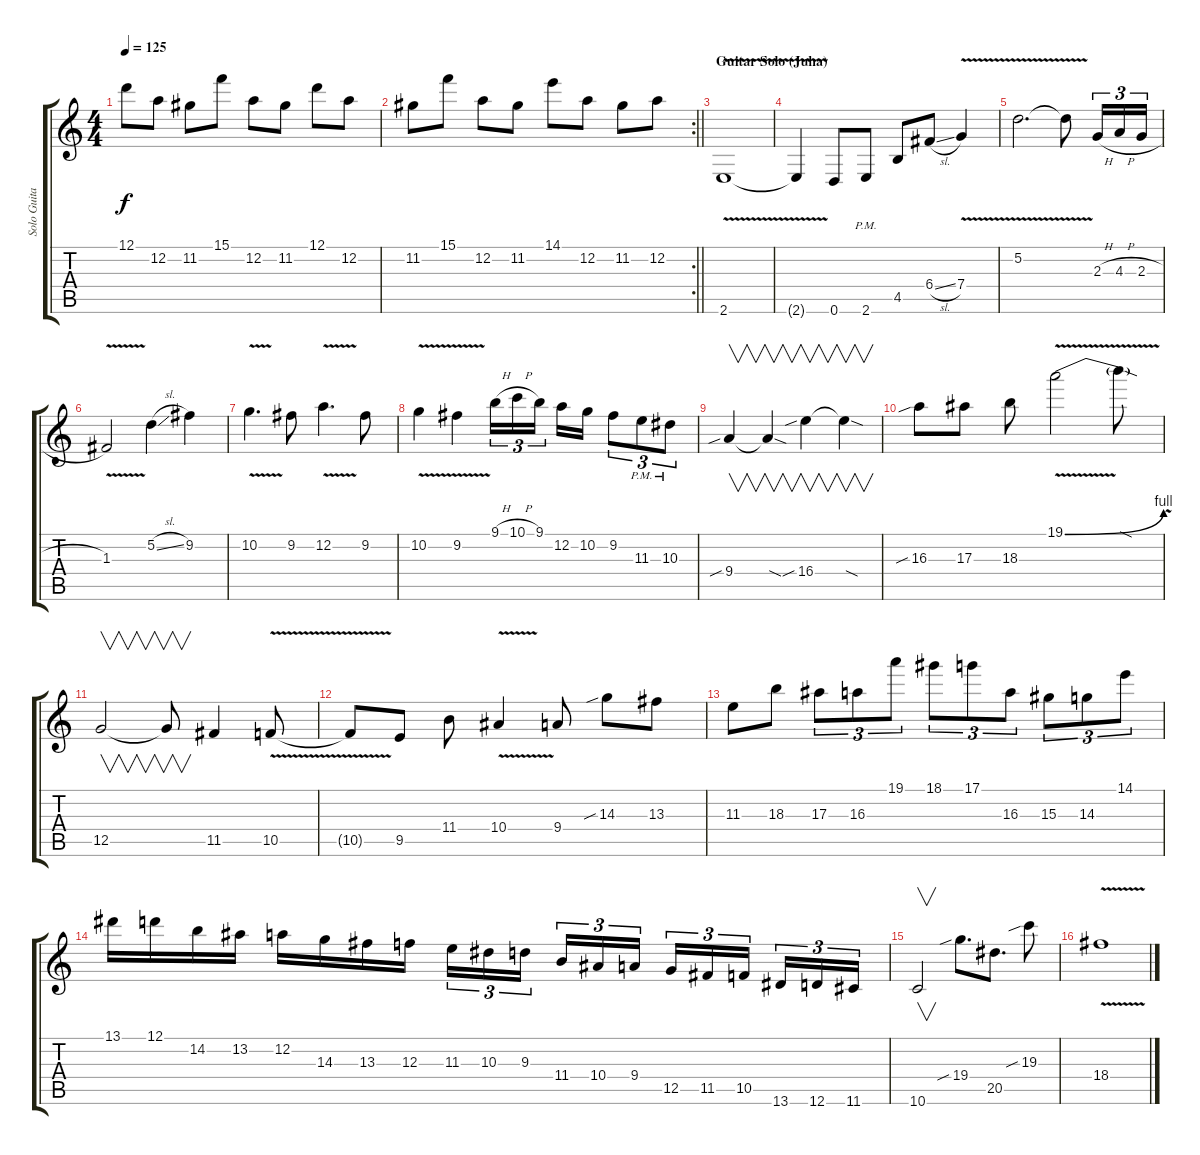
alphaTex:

\track ("Solo Guitar (Juha)" "Solo Guita") {instrument distortionguitar}
\staff {score tabs}
\tuning (D4 A3 F3 C3 G2 D2) {hide}
\ts (4 4)
\tempo 125
\clef g2
\ks c
12.1.8{dy f} 12.2.8 11.2.8 15.1.8 12.2.8 11.2.8 12.1.8 12.2.8 |
\rc 2
\barLineRight lightlight
11.2.8 15.1.8 12.2.8 11.2.8 14.1.8 12.2.8 11.2.8 12.2.8 |
\section ("" "Guitar Solo (Juha)")
2.6{v}.1 |
2.6{v t}.4 0.6.8 2.6{pm}.8 4.5.8 6.4{sl}.8 7.4{v}.4 |
5.2{v}.2{d} 5.2{v t}.8 2.3{h}.16{tu (3 2)} 4.3{h}.16{tu (3 2)} 2.3{h}.16{tu (3 2)} |
1.3{v}.2 5.2{sl}.4 9.2.4 |
10.2{v}.4{d} 9.2.8 12.2{v}.4{d} 9.2.8 |
10.2{v}.4 9.2{v}.4 9.1{h}.16{tu (3 2)} 10.1{h}.16{tu (3 2)} 9.1.16{tu (3 2)} 12.2.16 10.2.16 9.2.8{tu (3 2)} 11.3{pm}.8{tu (3 2)} 10.3{pm}.8{tu (3 2)} |
9.4{sib}.4{v} 9.4{sod t}.4{v} 16.4{sib}.4{v} 16.4{sod t}.4{v} |
16.3{sib}.8 17.3.8 18.3.8 19.1{be (bend 0 0 60 4) v}.2 19.1{v sod t}.8 |
12.5.2{v} 12.5{t}.8{v} 11.5.4 10.5{v}.8 |
10.5{v t}.8 9.5.8 11.4.8 10.4{v}.4 9.4.8 14.3{sib}.8 13.3.8 |
11.3.8 18.3.8 17.3.8{tu (3 2)} 16.3.8{tu (3 2)} 19.1.8{tu (3 2)} 18.1.8{tu (3 2)} 17.1.8{tu (3 2)} 16.3.8{tu (3 2)} 15.3.8{tu (3 2)} 14.3.8{tu (3 2)} 14.1.8{tu (3 2)} |
13.1.16 12.1.16 14.2.16 13.2.16 12.2.16 14.3.16 13.3.16 12.3.16 11.3.16{tu (3 2)} 10.3.16{tu (3 2)} 9.3.16{tu (3 2)} 11.4.16{tu (3 2)} 10.4.16{tu (3 2)} 9.4.16{tu (3 2)} 12.5.16{tu (3 2)} 11.5.16{tu (3 2)} 10.5.16{tu (3 2)} 13.6.16{tu (3 2)} 12.6.16{tu (3 2)} 11.6.16{tu (3 2)} |
10.6.2{v} 19.4{sib}.8{d} 20.5.8{d} 19.3{sib}.8 |
18.4{v}.1
